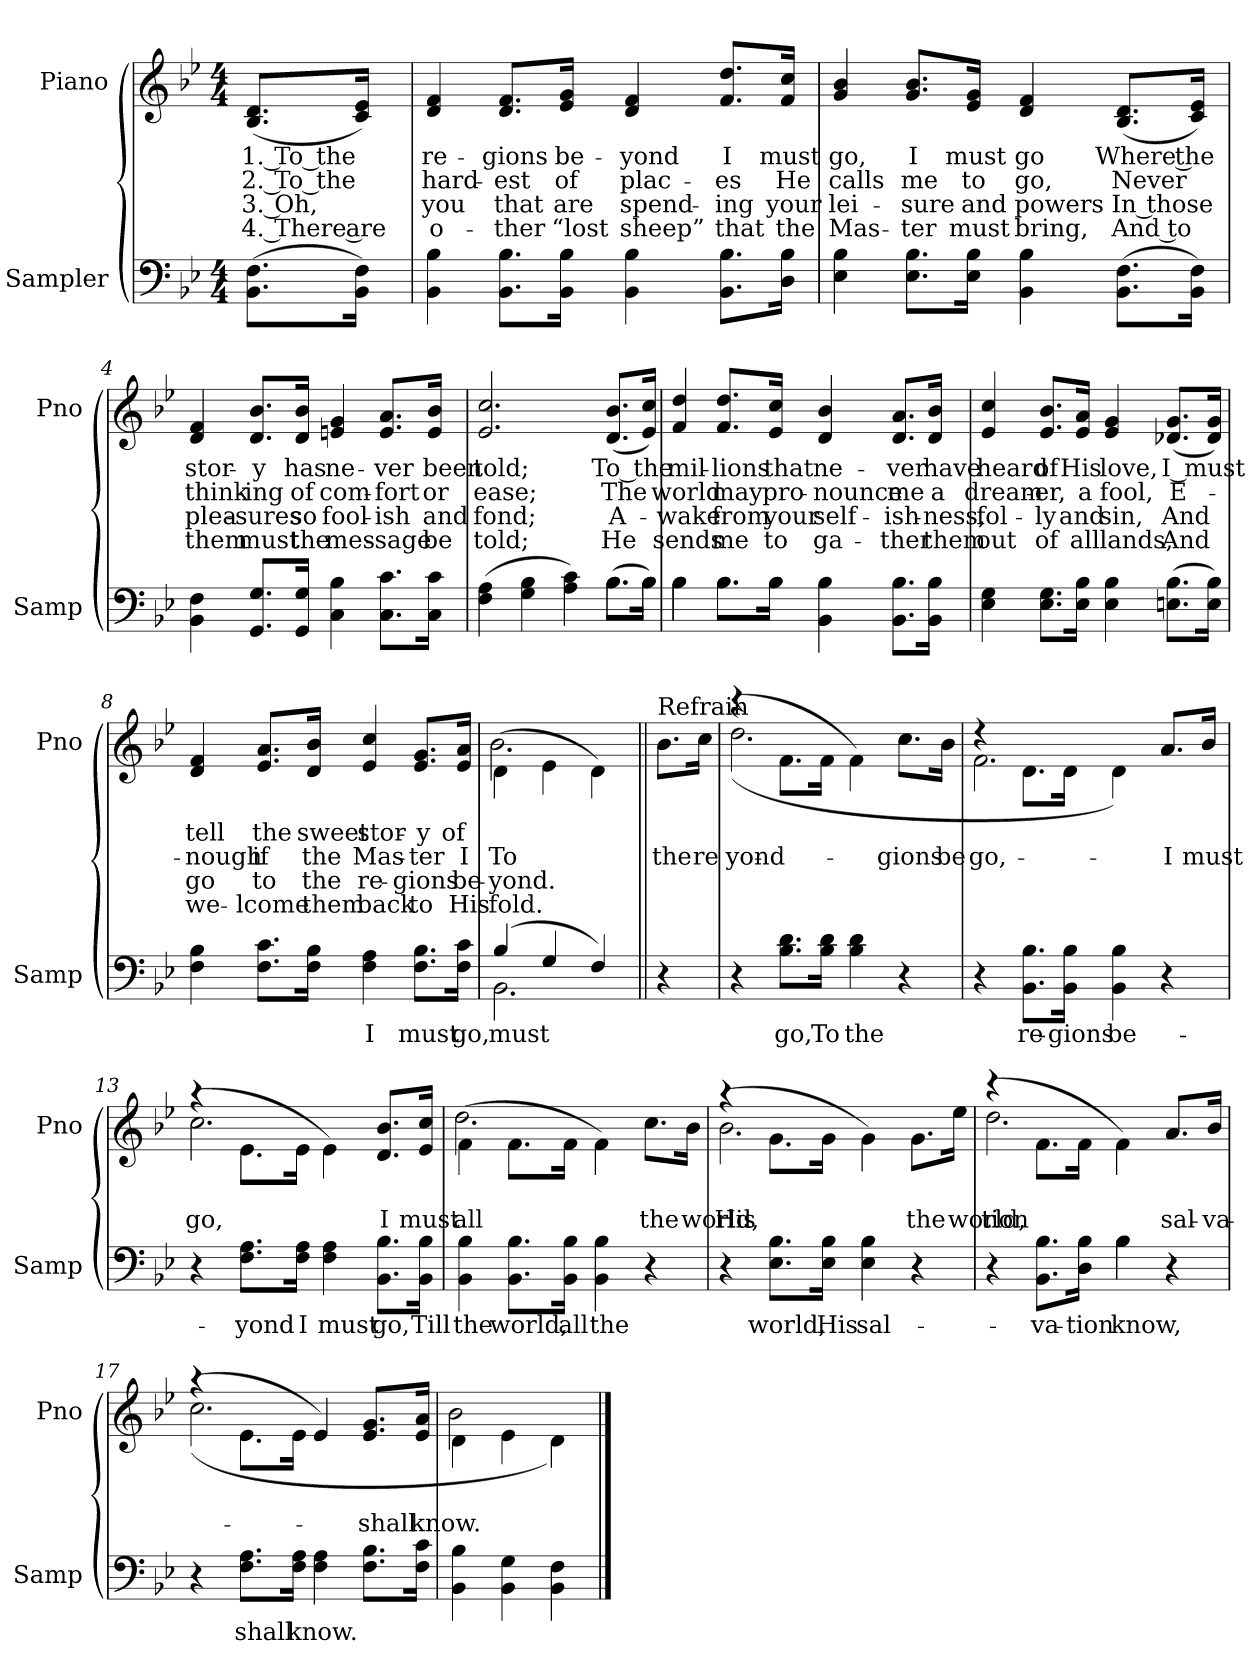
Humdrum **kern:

**kern	**text	**kern	**text	**text	**text	**text
*part2	*part2	*part1	*part1	*part1	*part1	*part1
*staff2	*staff2	*staff1	*staff1	*staff1	*staff1	*staff1
*I"Sampler	*	*I"Piano	*	*	*	*
*I'Samp	*	*I'Pno	*	*	*	*
*clefF4	*	*clefG2	*	*	*	*
*k[b-e-]	*	*k[b-e-]	*	*	*	*
*B-:	*	*B-:	*	*	*	*
*M4/4	*	*M4/4	*	*	*	*
=1	=1	=1	=1	=1	=1	=1
(8.BB-\ 8.F\L	.	(8.B-/ 8.d/L	1. To the	2. To the	3. Oh,	4. There are
16BB-\ 16F\Jk)	.	16c/ 16e-/Jk)	.	.	.	.
=2	=2	=2	=2	=2	=2	=2
4BB- 4B-	.	4d 4f	re-	hard-	you	o-
8.BB-\ 8.B-\L	.	8.d/ 8.f/L	-gions	-est	that	-ther
16BB-\ 16B-\Jk	.	16e-/ 16g/Jk	be-	of	are	“lost
4BB- 4B-	.	4d 4f	-yond	plac-	spend-	sheep”
8.BB-\ 8.B-\L	.	8.f/ 8.dd/L	I	-es	-ing	that
16D\ 16B-\Jk	.	16f/ 16cc/Jk	must	He	your	the
=3	=3	=3	=3	=3	=3	=3
4E- 4B-	.	4g 4b-	go,	calls	lei-	Mas-
8.E-\ 8.B-\L	.	8.g/ 8.b-/L	I	me	-sure	-ter
16E-\ 16B-\Jk	.	16e-/ 16g/Jk	must	to	and	must
4BB- 4B-	.	4d 4f	go	go,	powers	bring,
(8.BB-\ 8.F\L	.	(8.B-/ 8.d/L	Where the	Never	In those	And to
16BB-\ 16F\Jk)	.	16c/ 16e-/Jk)	.	.	.	.
=4	=4	=4	=4	=4	=4	=4
4BB- 4F	.	4d 4f	stor-	think-	plea-	them
8.GG/ 8.G/L	.	8.d/ 8.b-/L	-y	-ing	-sures	must
16GG/ 16G/Jk	.	16d/ 16b-/Jk	has	of	so	the
4C 4B-	.	4en 4g	ne-	com-	fool-	mes-
8.C\ 8.c\L	.	8.e/ 8.a/L	-ver	-fort	-ish	-sage
16C\ 16c\Jk	.	16e/ 16b-/Jk	been	or	and	be
=5	=5	=5	=5	=5	=5	=5
*^	*	*	*	*	*	*
(4F 4A	2.ryy	.	2.e- 2.cc	told;	ease;	fond;	told;
4G 4B-	.	.	.	.	.	.	.
4A 4c)	.	.	.	.	.	.	.
(8.B-\L	8.B-\L	.	(8.d/ 8.b-/L	To the	The	A-	He
16B-\Jk)	16B-\Jk	.	16e-/ 16cc/Jk)	.	.	.	.
=6	=6	=6	=6	=6	=6	=6	=6
4B-\	4B-	.	4f 4dd	mil-	world	-wake	sends
8.B-\L	8.B-\L	.	8.f/ 8.dd/L	-lions	may	from	me
16B-\Jk	16B-\Jk	.	16e-/ 16cc/Jk	that	pro-	your	to
4BB- 4B-	2ryy	.	4d 4b-	ne-	-nounce	self-	ga-
8.BB-\ 8.B-\L	.	.	8.d/ 8.a/L	-ver	me	-ish-	-ther
16BB-\ 16B-\Jk	.	.	16d/ 16b-/Jk	have	a	-ness,	them
*v	*v	*	*	*	*	*	*
=7	=7	=7	=7	=7	=7	=7
4E- 4G	.	4e- 4cc	heard	dream-	fol-	out
8.E-\ 8.G\L	.	8.e-/ 8.b-/L	of	-er,	-ly	of
16E-\ 16B-\Jk	.	16e-/ 16a/Jk	His	a	and	all
4E- 4B-	.	4e-/ 4g/	love,	fool,	sin,	lands,
(8.En\ 8.B-\L	.	(8.d-X/ 8.g/L	I must	E-	And	And
16E\ 16B-\Jk)	.	16d-/ 16g/Jk)	.	.	.	.
=8	=8	=8	=8	=8	=8	=8
4F 4B-	.	4d 4f	tell	-nough	go	we-
8.F\ 8.c\L	.	8.e-/ 8.a/L	the	if	to	-lcome
16F\ 16B-\Jk	.	16d/ 16b-/Jk	sweet	the	the	them
4F 4A	I	4e- 4cc	stor-	Mas-	re-	back
8.F\ 8.B-\L	must	8.e-/ 8.g/L	-y	-ter	-gions	to
16F\ 16c\Jk	go,	16e-/ 16a/Jk	of	I	be-	His
=9	=9	=9	=9	=9	=9	=9
*^	*	*^	*	*	*	*
(4B-/	2.BB-	must	(4d\	2.b-	.	To	-yond.	fold.
4G/	.	.	4e-\	.	.	.	.	.
4F/)	.	.	4d\)	.	.	.	.	.
*v	*v	*	*	*	*	*	*	*
*	*	*v	*v	*	*	*	*
=10||	=10||	=10||	=10||	=10||	=10||	=10||
!	!	!LO:TX:t=Refrain	!	!	!	!
4r	.	8.b-\L	.	the	.	.
.	.	16cc\Jk	.	re-	.	.
=11	=11	=11	=11	=11	=11	=11
*	*	*^	*	*	*	*
4r	.	(4r	(2.dd	.	-yond	.	.
8.B-\ 8.d\L	go,	8.f\L	.	.	.	.	.
16B-\ 16d\Jk	To	16f\Jk	.	.	.	.	.
4B- 4d	the	4f\)	.	.	.	.	.
4r	.	8.cc\L	4ryy	.	-gions	.	.
.	.	16b-\Jk	.	.	be-	.	.
=12	=12	=12	=12	=12	=12	=12	=12
4r	.	4r	2.f	.	go,	.	.
8.BB-\ 8.B-\L	re-	8.d\L	.	.	.	.	.
16BB-\ 16B-\Jk	-gions	16d\Jk	.	.	.	.	.
4BB- 4B-	be-	4d\)	.	.	.	.	.
4r	.	8.a/L	4ryy	.	I	.	.
.	.	16b-/Jk	.	.	must	.	.
=13	=13	=13	=13	=13	=13	=13	=13
4r	.	(4r	2.cc	.	go,	.	.
8.F\ 8.A\L	-yond	8.e-\L	.	.	.	.	.
16F\ 16A\Jk	I	16e-\Jk	.	.	.	.	.
4F 4A	must	4e-\)	.	.	.	.	.
8.BB-\ 8.B-\L	go,	8.d/ 8.b-/L	4ryy	.	I	.	.
16BB-\ 16B-\Jk	Till	16e-/ 16cc/Jk	.	.	must	.	.
=14	=14	=14	=14	=14	=14	=14	=14
4BB- 4B-	the	(4f\	2.dd	.	all	.	.
8.BB-\ 8.B-\L	world,	8.f\L	.	.	.	.	.
16BB-\ 16B-\Jk	all	16f\Jk	.	.	.	.	.
4BB- 4B-	the	4f\)	.	.	.	.	.
4r	.	8.cc\L	4ryy	.	the	.	.
.	.	16b-\Jk	.	.	world,	.	.
=15	=15	=15	=15	=15	=15	=15	=15
4r	.	(4r	2.b-	.	His	.	.
8.E-\ 8.B-\L	world,	8.g\L	.	.	.	.	.
16E-\ 16B-\Jk	His	16g\Jk	.	.	.	.	.
4E- 4B-	sal-	4g\)	.	.	.	.	.
4r	.	8.g\L	4ryy	.	the	.	.
.	.	16ee-\Jk	.	.	world,	.	.
=16	=16	=16	=16	=16	=16	=16	=16
*^	*	*	*	*	*	*	*
4r	2ryy	.	(4r	2.dd	.	-tion	.	.
8.BB-\ 8.B-\L	.	-va-	8.f\L	.	.	.	.	.
16D\ 16B-\Jk	.	-tion	16f\Jk	.	.	.	.	.
4B-\	4B-	know,	4f\)	.	.	.	.	.
4r	4ryy	.	8.a/L	4ryy	.	sal-	.	.
.	.	.	16b-/Jk	.	.	-va-	.	.
*v	*v	*	*	*	*	*	*	*
=17	=17	=17	=17	=17	=17	=17	=17
4r	.	(4r	(2.cc	.	.	.	.
8.F\ 8.A\L	shall	8.e-\L	.	.	.	.	.
16F\ 16A\Jk	know.	16e-\Jk	.	.	.	.	.
4F 4A	.	4e-)	.	.	.	.	.
8.F\ 8.B-\L	.	8.e-/ 8.g/L	4ryy	.	shall	.	.
16F\ 16c\Jk	.	16e-/ 16a/Jk	.	.	know.	.	.
=18	=18	=18	=18	=18	=18	=18	=18
4BB- 4B-	.	4d\	2b-	.	.	.	.
4BB- 4G	.	4e-\	.	.	.	.	.
4BB- 4F	.	4d\)	4ryy	.	.	.	.
*	*	*v	*v	*	*	*	*
==	==	==	==	==	==	==
*-	*-	*-	*-	*-	*-	*-
